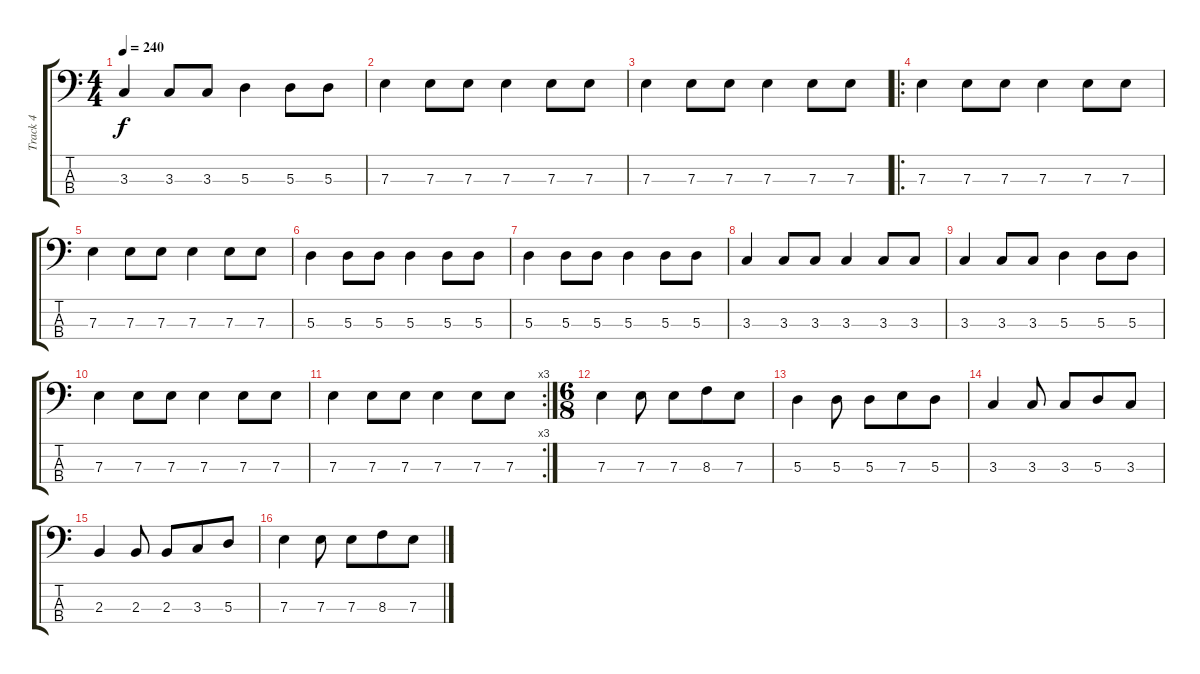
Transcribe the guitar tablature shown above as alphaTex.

\track ("Track 4" "Track 4") {instrument electricbasspick}
\staff {score tabs}
\tuning (G2 D2 A1 E1) {hide}
\ts (4 4)
\tempo 240
\clef f4
\ks c
3.3.4{dy f} 3.3.8 3.3.8 5.3.4 5.3.8 5.3.8 |
7.3.4 7.3.8 7.3.8 7.3.4 7.3.8 7.3.8 |
7.3.4 7.3.8 7.3.8 7.3.4 7.3.8 7.3.8 |
\ro
7.3.4 7.3.8 7.3.8 7.3.4 7.3.8 7.3.8 |
7.3.4 7.3.8 7.3.8 7.3.4 7.3.8 7.3.8 |
5.3.4 5.3.8 5.3.8 5.3.4 5.3.8 5.3.8 |
5.3.4 5.3.8 5.3.8 5.3.4 5.3.8 5.3.8 |
3.3.4 3.3.8 3.3.8 3.3.4 3.3.8 3.3.8 |
3.3.4 3.3.8 3.3.8 5.3.4 5.3.8 5.3.8 |
7.3.4 7.3.8 7.3.8 7.3.4 7.3.8 7.3.8 |
\rc 3
7.3.4 7.3.8 7.3.8 7.3.4 7.3.8 7.3.8 |
\ts (6 8)
7.3.4 7.3.8 7.3.8 8.3.8 7.3.8 |
5.3.4 5.3.8 5.3.8 7.3.8 5.3.8 |
3.3.4 3.3.8 3.3.8 5.3.8 3.3.8 |
2.3.4 2.3.8 2.3.8 3.3.8 5.3.8 |
7.3.4 7.3.8 7.3.8 8.3.8 7.3.8
